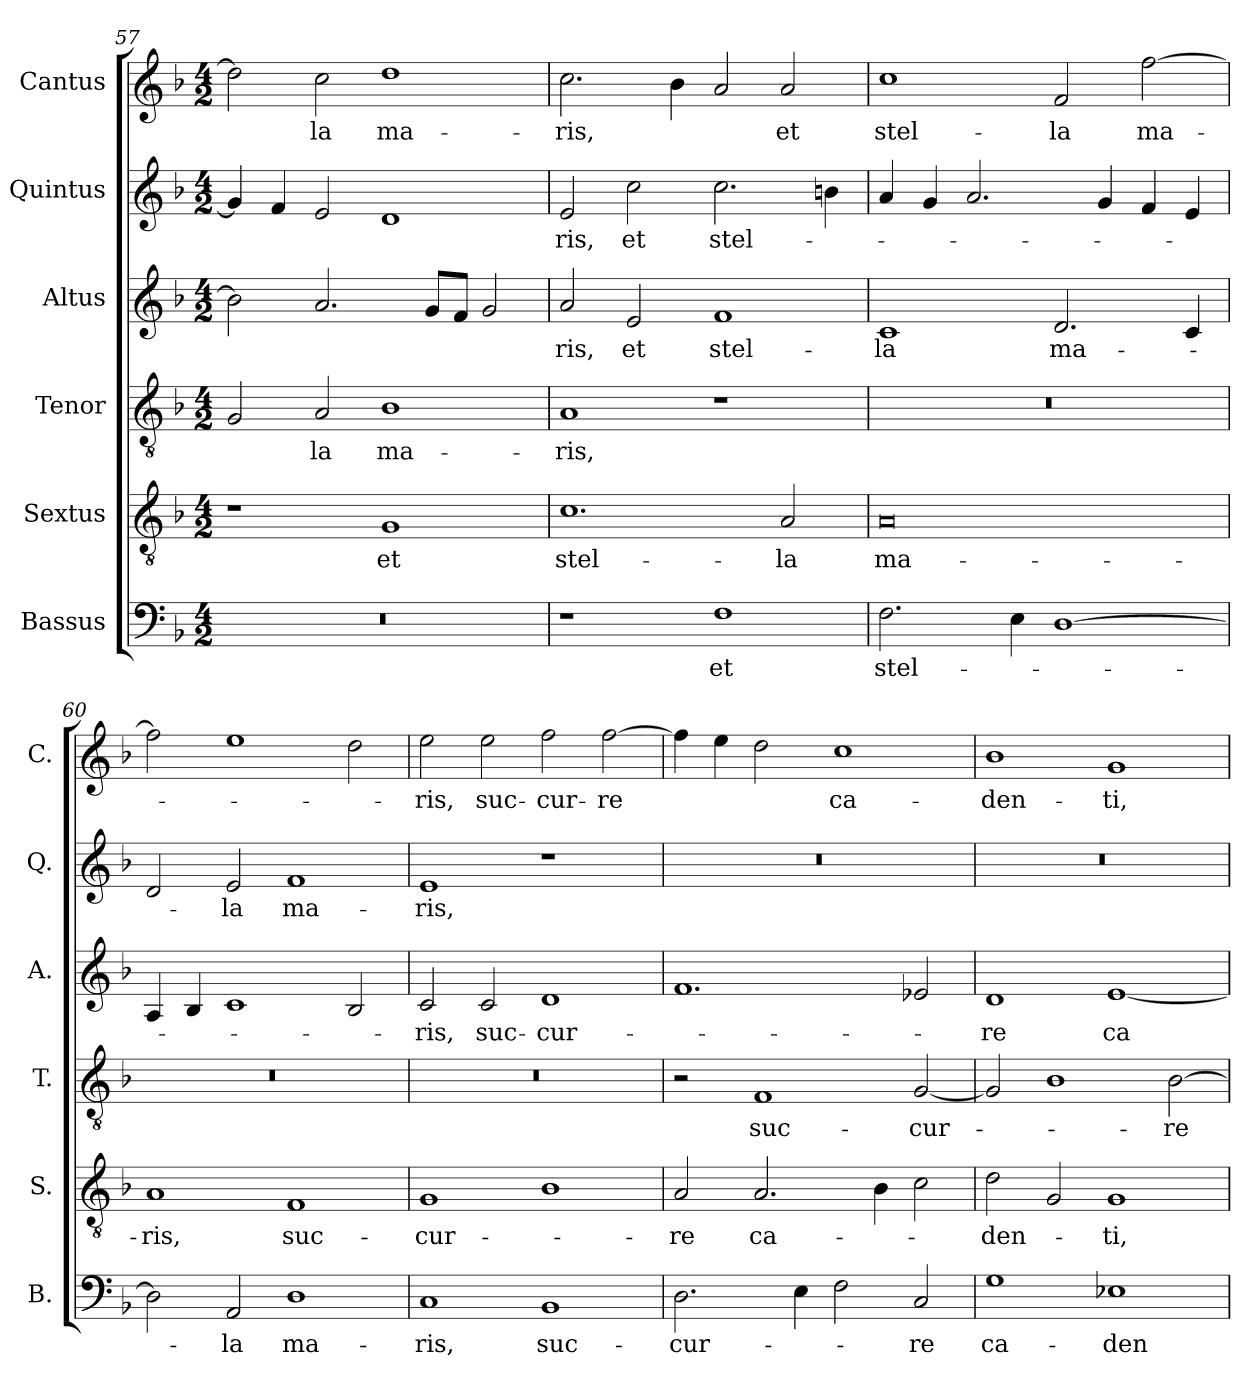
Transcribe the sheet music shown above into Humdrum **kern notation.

**kern	**text	**kern	**text	**kern	**text	**kern	**text	**kern	**text	**kern	**text
*part6	*part6	*part5	*part5	*part4	*part4	*part3	*part3	*part2	*part2	*part1	*part1
*staff6	*staff6	*staff5	*staff5	*staff4	*staff4	*staff3	*staff3	*staff2	*staff2	*staff1	*staff1
*I"Bassus	*	*I"Sextus	*	*I"Tenor	*	*I"Altus	*	*I"Quintus	*	*I"Cantus	*
*I'B.	*	*I'S.	*	*I'T.	*	*I'A.	*	*I'Q.	*	*I'C.	*
*clefF4	*	*clefGv2	*	*clefGv2	*	*clefG2	*	*clefG2	*	*clefG2	*
*k[b-]	*	*k[b-]	*	*k[b-]	*	*k[b-]	*	*k[b-]	*	*k[b-]	*
*M4/2	*	*M4/2	*	*M4/2	*	*M4/2	*	*M4/2	*	*M4/2	*
=57	=57	=57	=57	=57	=57	=57	=57	=57	=57	=57	=57
0r	.	1r	.	2G/	.	2b-\]	.	4g/]	.	2dd\]	.
.	.	.	.	.	.	.	.	4f/	.	.	.
.	.	.	.	2A/	-la	2.a/	.	2e/	.	2cc\	-la
.	.	1G	et	1B-	ma-	.	.	1d	.	1dd	ma-
.	.	.	.	.	.	8g/L	.	.	.	.	.
.	.	.	.	.	.	8f/J	.	.	.	.	.
.	.	.	.	.	.	2g/	.	.	.	.	.
=58	=58	=58	=58	=58	=58	=58	=58	=58	=58	=58	=58
1r	.	1.c	stel-	1A	-ris,	2a/	-ris,	2e/	-ris,	2.cc\	-ris,
.	.	.	.	.	.	2e/	et	2cc\	et	.	.
.	.	.	.	.	.	.	.	.	.	4b-\	.
1F	et	.	.	1r	.	1f	stel-	2.cc\	stel-	2a/	.
.	.	2A/	-la	.	.	.	.	.	.	2a/	et
.	.	.	.	.	.	.	.	4bn\	.	.	.
=59	=59	=59	=59	=59	=59	=59	=59	=59	=59	=59	=59
2.F\	stel-	0A	ma-	0r	.	1c	-la	4a/	.	1cc	stel-
.	.	.	.	.	.	.	.	4g/	.	.	.
.	.	.	.	.	.	.	.	2.a/	.	.	.
4E\	.	.	.	.	.	.	.	.	.	.	.
[1D	.	.	.	.	.	2.d/	ma-	.	.	2f/	-la
.	.	.	.	.	.	.	.	4g/	.	.	.
.	.	.	.	.	.	.	.	4f/	.	[2ff\	ma-
.	.	.	.	.	.	4c/	.	4e/	.	.	.
!!LO:LB:g=z
=60	=60	=60	=60	=60	=60	=60	=60	=60	=60	=60	=60
2D\]	.	1A	-ris,	0r	.	4A/	.	2d/	.	2ff\]	.
.	.	.	.	.	.	4B-/	.	.	.	.	.
2AA/	-la	.	.	.	.	1c	.	2e/	-la	1ee	.
1D	ma-	1F	suc-	.	.	.	.	1f	ma-	.	.
.	.	.	.	.	.	2B-/	.	.	.	2dd\	.
=61	=61	=61	=61	=61	=61	=61	=61	=61	=61	=61	=61
1C	-ris,	1G	-cur-	0r	.	2c/	-ris,	1e	-ris,	2ee\	-ris,
.	.	.	.	.	.	2c/	suc-	.	.	2ee\	suc-
1BB-	suc-	1B-	.	.	.	1d	-cur-	1r	.	2ff\	-cur-
.	.	.	.	.	.	.	.	.	.	[2ff\	-re
=62	=62	=62	=62	=62	=62	=62	=62	=62	=62	=62	=62
2.D\	-cur-	2A/	-re	2r	.	1.f	.	0r	.	4ff\]	.
.	.	.	.	.	.	.	.	.	.	4ee\	.
.	.	2.A/	ca-	1F	suc-	.	.	.	.	2dd\	.
4E\	.	.	.	.	.	.	.	.	.	.	.
2F\	.	.	.	.	.	.	.	.	.	1cc	ca-
.	.	4B-\	.	.	.	.	.	.	.	.	.
2C/	-re	2c\	.	[2G/	-cur-	2e-X/	.	.	.	.	.
=63	=63	=63	=63	=63	=63	=63	=63	=63	=63	=63	=63
1G	ca-	2d\	-den-	2G/]	.	1d	-re	0r	.	1b-	-den-
.	.	2G/	.	1B-	.	.	.	.	.	.	.
1E-X	-den-	1G	-ti,	.	.	[1e	ca-	.	.	1g	-ti,
.	.	.	.	[2B-\	-re	.	.	.	.	.	.
=	=	=	=	=	=	=	=	=	=	=	=
*-	*-	*-	*-	*-	*-	*-	*-	*-	*-	*-	*-
